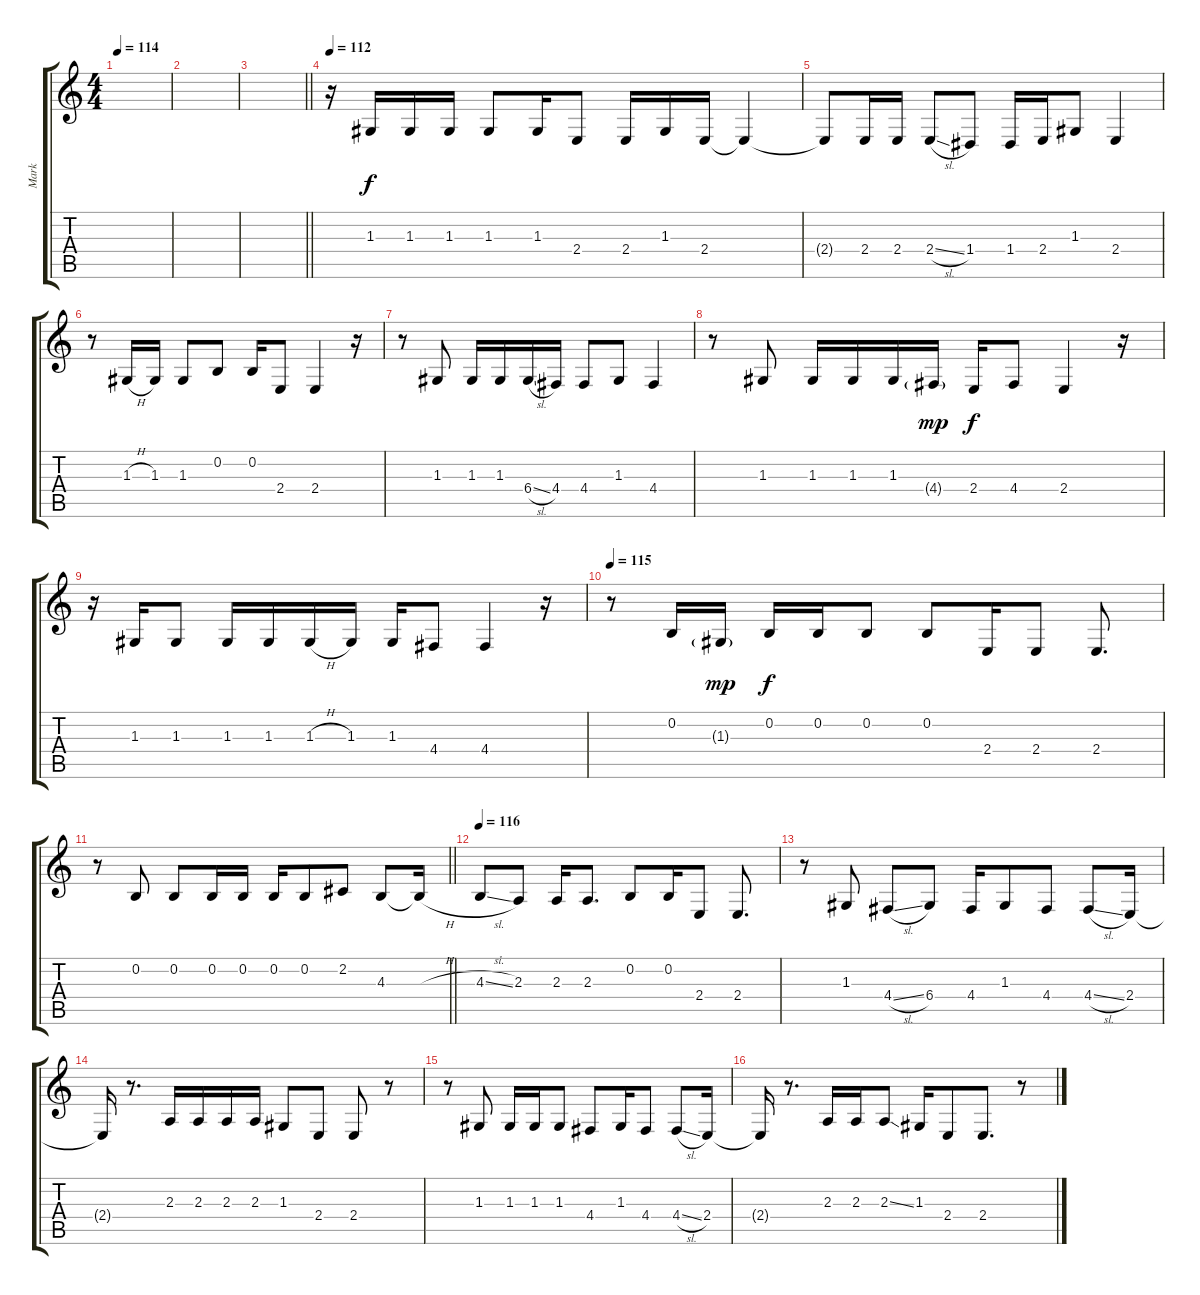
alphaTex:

\track ("Mark" "Mark") {instrument clarinet}
\staff {score tabs}
\tuning (E4 B3 G3 D3 A2 E2) {hide}
\ts (4 4)
\tempo 114
\clef g2
\ks c
|
|
\barLineRight lightlight
|
\section ("" "")
\tempo 112
r.16 1.3.16 1.3.16 1.3.16 1.3.8 1.3.16 2.4.8 2.4.16 1.3.16 2.4.16 2.4{t}.4 |
2.4{t}.8 2.4.16 2.4.16 2.4{sl}.8 1.4.8 1.4.16 2.4.16 1.3.8 2.4.4 |
r.8 1.3{h}.16 1.3.16 1.3.8 0.2.8 0.2.16 2.4.8 2.4.4 r.16 |
r.8 1.3.8 1.3.16 1.3.16 6.4{sl}.16 4.4.16 4.4.8 1.3.8 4.4.4 |
r.8 1.3.8 1.3.16 1.3.16 1.3.16 4.4{g}.16{dy mp} 2.4.16{dy f} 4.4.8 2.4.4 r.16 |
r.16 1.3.16 1.3.8 1.3.16 1.3.16 1.3{h}.16 1.3.16 1.3.16 4.4.8 4.4.4 r.16 |
\tempo 115
r.8 0.2.16 1.3{g}.16{dy mp} 0.2.16{dy f} 0.2.16 0.2.8 0.2.8 2.4.16 2.4.8 2.4.8{d} |
\barLineRight lightlight
r.8 0.2.8 0.2.8 0.2.16 0.2.16 0.2.16 0.2.8 2.2.8 4.3.8 4.3{h t}.16 |
\section ("" "")
\tempo 116
4.3{sl}.8 2.3.8 2.3.16 2.3.8{d} 0.2.8 0.2.16 2.4.8 2.4.8{d} |
r.8 1.3.8 4.4{sl}.8 6.4.8 4.4.16 1.3.8 4.4.8 4.4{sl}.8 2.4.16 |
2.4{t}.16 r.8{d} 2.3.16 2.3.16 2.3.16 2.3.16 1.3.8 2.4.8 2.4.8 r.8 |
r.8 1.3.8 1.3.16 1.3.16 1.3.8 4.4.8 1.3.16 4.4.8 4.4{sl}.8 2.4.16 |
2.4{t}.16 r.8{d} 2.3.16 2.3.16 2.3{ss}.8 1.3.16 2.4.8 2.4.8{d} r.8
